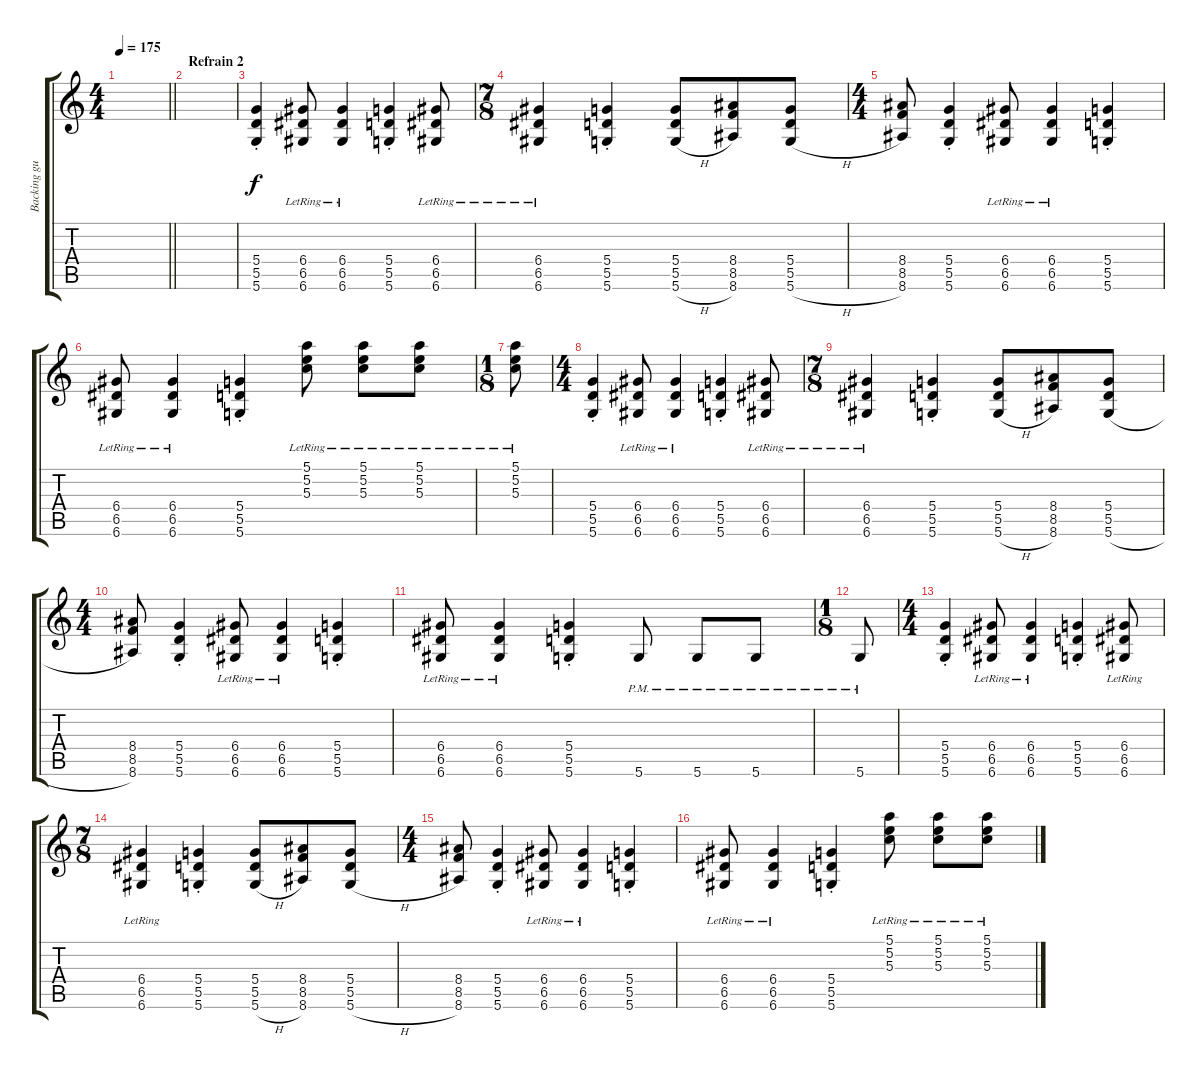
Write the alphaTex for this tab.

\track ("Backing guitar" "Backing gu") {instrument distortionguitar}
\staff {score tabs}
\tuning (E4 B3 G3 D3 A2 D2) {hide}
\ts (4 4)
\tempo 175
\clef g2
\barLineRight lightlight
\ks c
|
\section ("" "Refrain 2")
|
(5.4{st} 5.5{st} 5.6{st}).4 (6.4{lr} 6.5{lr} 6.6{lr}).8 (6.4{lr} 6.5{lr} 6.6{lr}).4 (5.4{st} 5.5{st} 5.6{st}).4 (6.4{lr} 6.5{lr} 6.6{lr}).8 |
\ts (7 8)
(6.4{lr} 6.5{lr} 6.6{lr}).4 (5.4{st} 5.5{st} 5.6{st}).4 (5.4 5.5 5.6{h}).8 (8.4 8.5 8.6).8 (5.4 5.5 5.6{h}).8 |
\ts (4 4)
(8.4 8.5 8.6).8 (5.4{st} 5.5{st} 5.6{st}).4 (6.4{lr} 6.5{lr} 6.6{lr}).8 (6.4{lr} 6.5{lr} 6.6{lr}).4 (5.4{st} 5.5{st} 5.6{st}).4 |
(6.4{lr} 6.5{lr} 6.6{lr}).8 (6.4{lr} 6.5{lr} 6.6{lr}).4 (5.4{st} 5.5{st} 5.6{st}).4 (5.1{lr} 5.2{lr} 5.3{lr}).8 (5.1{lr} 5.2{lr} 5.3{lr}).8 (5.1{lr} 5.2{lr} 5.3{lr}).8 |
\ts (1 8)
(5.1{lr} 5.2{lr} 5.3{lr}).8 |
\ts (4 4)
(5.4{st} 5.5{st} 5.6{st}).4 (6.4{lr} 6.5{lr} 6.6{lr}).8 (6.4{lr} 6.5{lr} 6.6{lr}).4 (5.4{st} 5.5{st} 5.6{st}).4 (6.4{lr} 6.5{lr} 6.6{lr}).8 |
\ts (7 8)
(6.4{lr} 6.5{lr} 6.6{lr}).4 (5.4{st} 5.5{st} 5.6{st}).4 (5.4 5.5 5.6{h}).8 (8.4 8.5 8.6).8 (5.4 5.5 5.6{h}).8 |
\ts (4 4)
(8.4 8.5 8.6).8 (5.4{st} 5.5{st} 5.6{st}).4 (6.4{lr} 6.5{lr} 6.6{lr}).8 (6.4{lr} 6.5{lr} 6.6{lr}).4 (5.4{st} 5.5{st} 5.6{st}).4 |
(6.4{lr} 6.5{lr} 6.6{lr}).8 (6.4{lr} 6.5{lr} 6.6{lr}).4 (5.4{st} 5.5{st} 5.6{st}).4 5.6{pm}.8 5.6{pm}.8 5.6{pm}.8 |
\ts (1 8)
5.6{pm}.8 |
\ts (4 4)
(5.4{st} 5.5{st} 5.6{st}).4 (6.4{lr} 6.5{lr} 6.6{lr}).8 (6.4{lr} 6.5{lr} 6.6{lr}).4 (5.4{st} 5.5{st} 5.6{st}).4 (6.4{lr} 6.5{lr} 6.6{lr}).8 |
\ts (7 8)
(6.4{lr} 6.5{lr} 6.6{lr}).4 (5.4{st} 5.5{st} 5.6{st}).4 (5.4 5.5 5.6{h}).8 (8.4 8.5 8.6).8 (5.4 5.5 5.6{h}).8 |
\ts (4 4)
(8.4 8.5 8.6).8 (5.4{st} 5.5{st} 5.6{st}).4 (6.4{lr} 6.5{lr} 6.6{lr}).8 (6.4{lr} 6.5{lr} 6.6{lr}).4 (5.4{st} 5.5{st} 5.6{st}).4 |
(6.4{lr} 6.5{lr} 6.6{lr}).8 (6.4{lr} 6.5{lr} 6.6{lr}).4 (5.4{st} 5.5{st} 5.6{st}).4 (5.1{lr} 5.2{lr} 5.3{lr}).8 (5.1{lr} 5.2{lr} 5.3{lr}).8 (5.1{lr} 5.2{lr} 5.3{lr}).8
